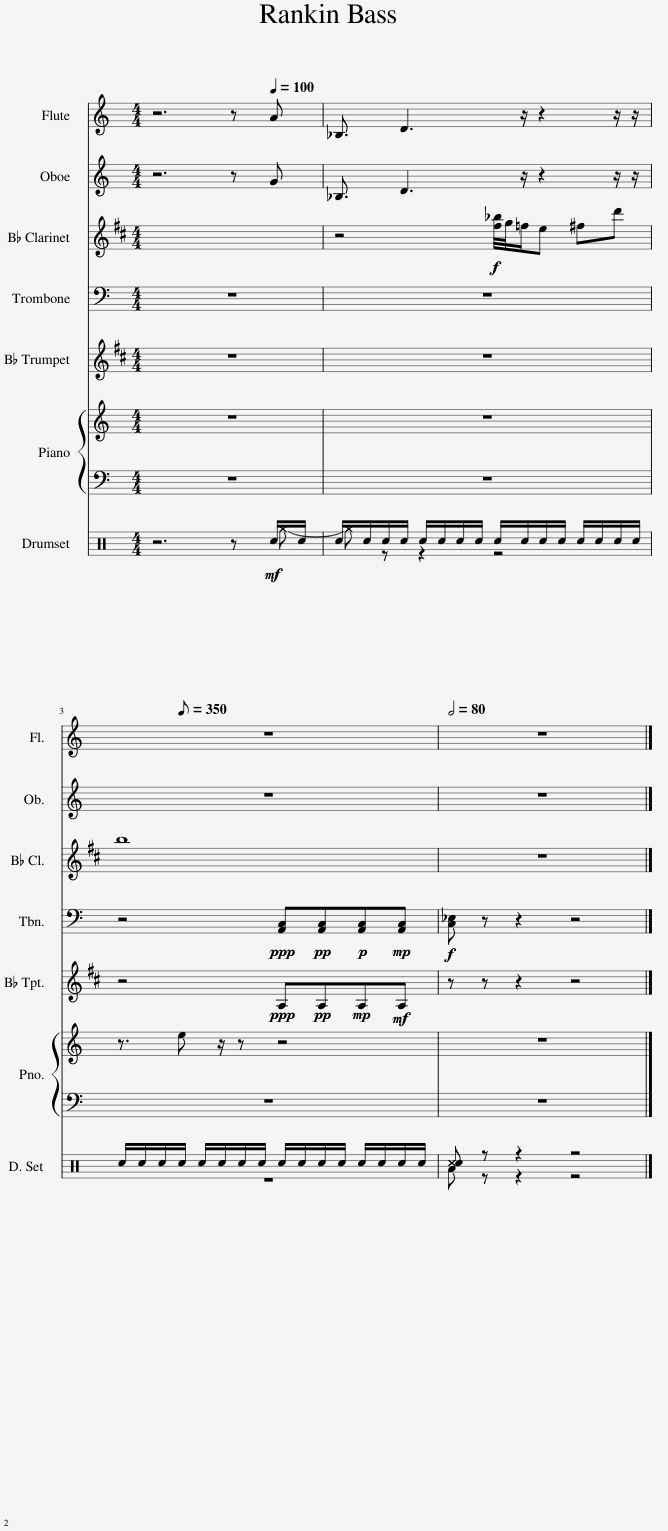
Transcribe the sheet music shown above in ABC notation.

X:1
%%score 1 2 3 4 5 6 ( 7 8 )
L:1/8
M:4/4
I:linebreak $
K:C
V:1 treble
V:2 treble
V:3 treble transpose=-2
V:4 bass
V:5 treble transpose=-2
V:6 treble
V:7 perc
K:none
V:8 perc
K:none
V:1
 z6 z[Q:1/4=100] A | _B,3/2 D3 z/ z2 z/ z/ |$ z8[Q:1/8=350] |[Q:1/2=80] z8 |] %4
V:2
 z6 z G | _B,3/2 D3 z/ z2 z/ z/ |$ z8 | z8 |] %4
V:3
[K:D] x8 | z4!f! [f_b]/4g/4=f/e ^fd' |$ b8 | z8 |] %4
V:4
 z8 | z8 |$ z4!ppp! [A,,C,]!pp![A,,C,]!p![A,,C,]!mp![A,,C,] |!f! [C,_E,] z z2 z4 |] %4
V:5
[K:D] z8 | z8 |$ z4!ppp! A,!pp!A,!mp!A,!mf!A, | z z z2 z4 |] %4
V:6
 z8 | z8 |$ z3/2 e z/ z z4 | z8 |] %4
V:7
 z6 z!mf! c/c/ | c/c/c/c/ c/c/c/c/ c/c/c/c/ c/c/c/c/ |$ c/c/c/c/ c/c/c/c/ c/c/c/c/ c/c/c/c/ | [^cc] z z2 z4 |] %4
V:8
 x7 ^g- | ^g z z2 z4 |$ z8 | A z z2 z4 |] %4
